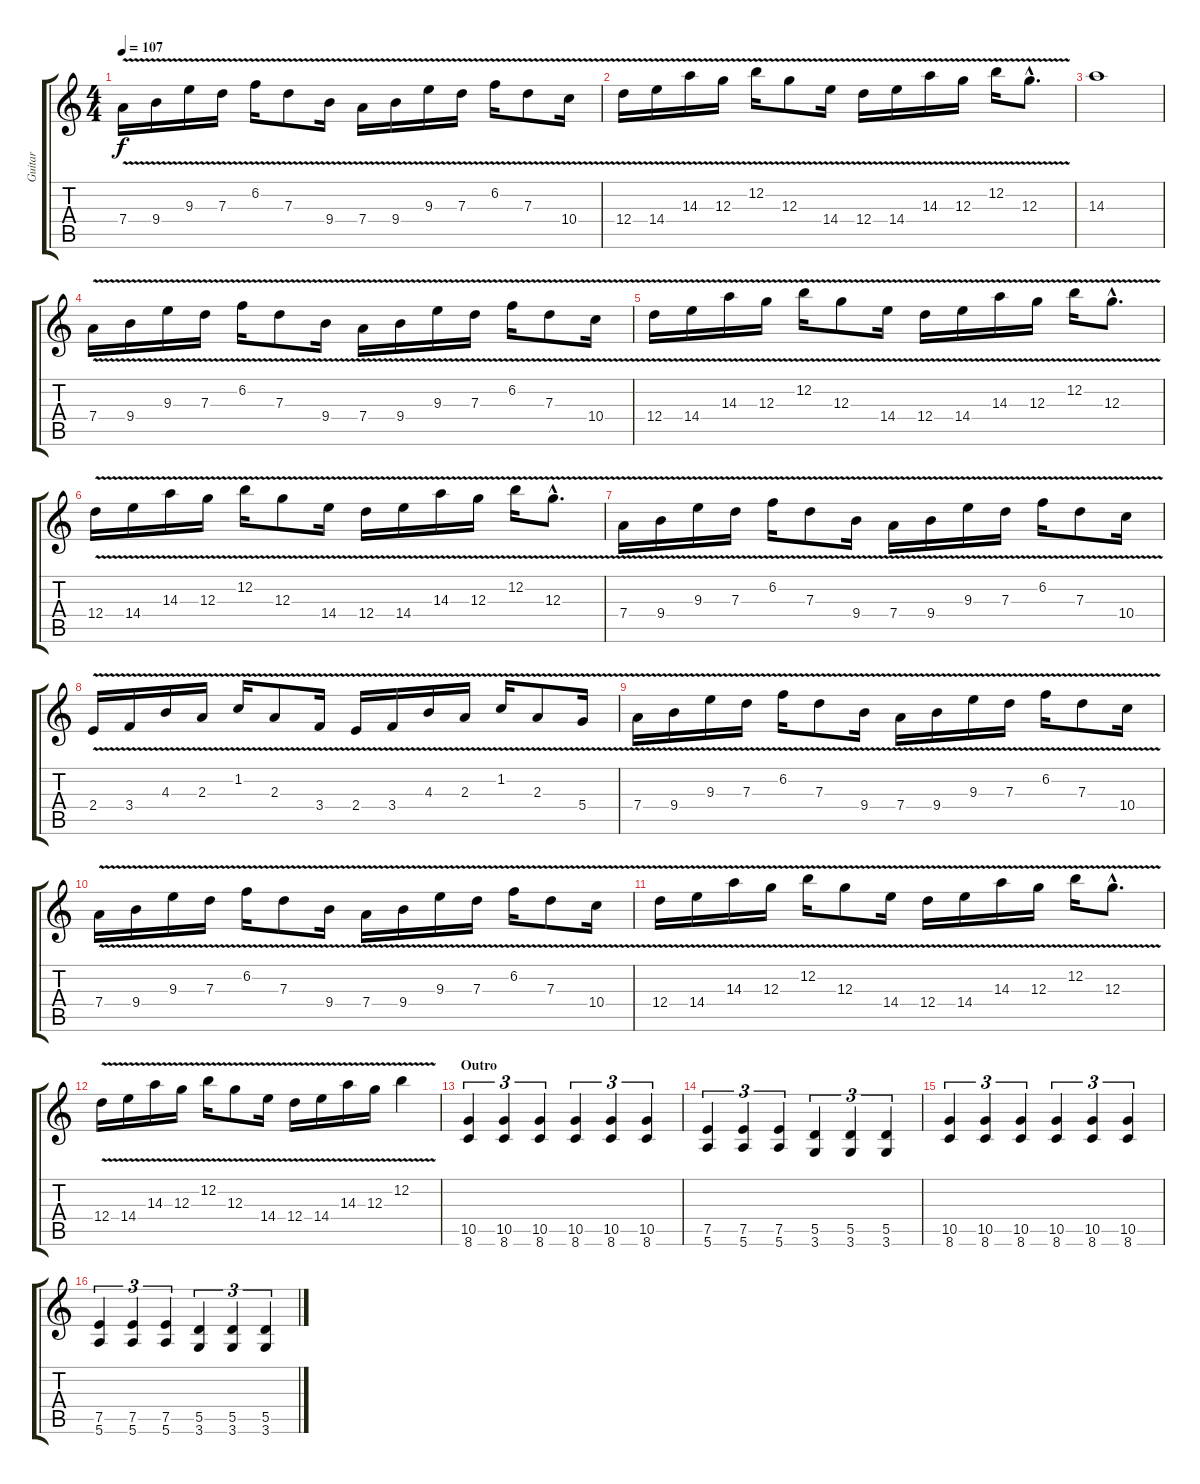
\track ("Guitar " "Guitar ") {instrument overdrivenguitar}
\staff {score tabs}
\tuning (E4 B3 G3 D3 A2 E2) {hide}
\ts (4 4)
\tempo 107
\clef g2
\ks c
7.4{v}.16{dy f} 9.4{v}.16 9.3{v}.16 7.3{v}.16 6.2{v}.16 7.3{v}.8 9.4{v}.16 7.4{v}.16 9.4{v}.16 9.3{v}.16 7.3{v}.16 6.2{v}.16 7.3{v}.8 10.4{v}.16 |
12.4{v}.16 14.4{v}.16 14.3{v}.16 12.3{v}.16 12.2{v}.16 12.3{v}.8 14.4{v}.16 12.4{v}.16 14.4{v}.16 14.3{v}.16 12.3{v}.16 12.2{v}.16 12.3{v hac}.8{d} |
14.3.1 |
7.4{v}.16 9.4{v}.16 9.3{v}.16 7.3{v}.16 6.2{v}.16 7.3{v}.8 9.4{v}.16 7.4{v}.16 9.4{v}.16 9.3{v}.16 7.3{v}.16 6.2{v}.16 7.3{v}.8 10.4{v}.16 |
12.4{v}.16 14.4{v}.16 14.3{v}.16 12.3{v}.16 12.2{v}.16 12.3{v}.8 14.4{v}.16 12.4{v}.16 14.4{v}.16 14.3{v}.16 12.3{v}.16 12.2{v}.16 12.3{v hac}.8{d} |
12.4{v}.16 14.4{v}.16 14.3{v}.16 12.3{v}.16 12.2{v}.16 12.3{v}.8 14.4{v}.16 12.4{v}.16 14.4{v}.16 14.3{v}.16 12.3{v}.16 12.2{v}.16 12.3{v hac}.8{d} |
7.4{v}.16 9.4{v}.16 9.3{v}.16 7.3{v}.16 6.2{v}.16 7.3{v}.8 9.4{v}.16 7.4{v}.16 9.4{v}.16 9.3{v}.16 7.3{v}.16 6.2{v}.16 7.3{v}.8 10.4{v}.16 |
2.4{v}.16 3.4{v}.16 4.3{v}.16 2.3{v}.16 1.2{v}.16 2.3{v}.8 3.4{v}.16 2.4{v}.16 3.4{v}.16 4.3{v}.16 2.3{v}.16 1.2{v}.16 2.3{v}.8 5.4{v}.16 |
7.4{v}.16 9.4{v}.16 9.3{v}.16 7.3{v}.16 6.2{v}.16 7.3{v}.8 9.4{v}.16 7.4{v}.16 9.4{v}.16 9.3{v}.16 7.3{v}.16 6.2{v}.16 7.3{v}.8 10.4{v}.16 |
7.4{v}.16 9.4{v}.16 9.3{v}.16 7.3{v}.16 6.2{v}.16 7.3{v}.8 9.4{v}.16 7.4{v}.16 9.4{v}.16 9.3{v}.16 7.3{v}.16 6.2{v}.16 7.3{v}.8 10.4{v}.16 |
12.4{v}.16 14.4{v}.16 14.3{v}.16 12.3{v}.16 12.2{v}.16 12.3{v}.8 14.4{v}.16 12.4{v}.16 14.4{v}.16 14.3{v}.16 12.3{v}.16 12.2{v}.16 12.3{v hac}.8{d} |
12.4{v}.16 14.4{v}.16 14.3{v}.16 12.3{v}.16 12.2{v}.16 12.3{v}.8 14.4{v}.16 12.4{v}.16 14.4{v}.16 14.3{v}.16 12.3{v}.16 12.2{v}.4 |
\section ("" "Outro")
(10.5 8.6).4{tu (3 2)} (10.5 8.6).4{tu (3 2)} (10.5 8.6).4{tu (3 2)} (10.5 8.6).4{tu (3 2)} (10.5 8.6).4{tu (3 2)} (10.5 8.6).4{tu (3 2)} |
(7.5 5.6).4{tu (3 2)} (7.5 5.6).4{tu (3 2)} (7.5 5.6).4{tu (3 2)} (5.5 3.6).4{tu (3 2)} (5.5 3.6).4{tu (3 2)} (5.5 3.6).4{tu (3 2)} |
(10.5 8.6).4{tu (3 2)} (10.5 8.6).4{tu (3 2)} (10.5 8.6).4{tu (3 2)} (10.5 8.6).4{tu (3 2)} (10.5 8.6).4{tu (3 2)} (10.5 8.6).4{tu (3 2)} |
(7.5 5.6).4{tu (3 2)} (7.5 5.6).4{tu (3 2)} (7.5 5.6).4{tu (3 2)} (5.5 3.6).4{tu (3 2)} (5.5 3.6).4{tu (3 2)} (5.5 3.6).4{tu (3 2)}
